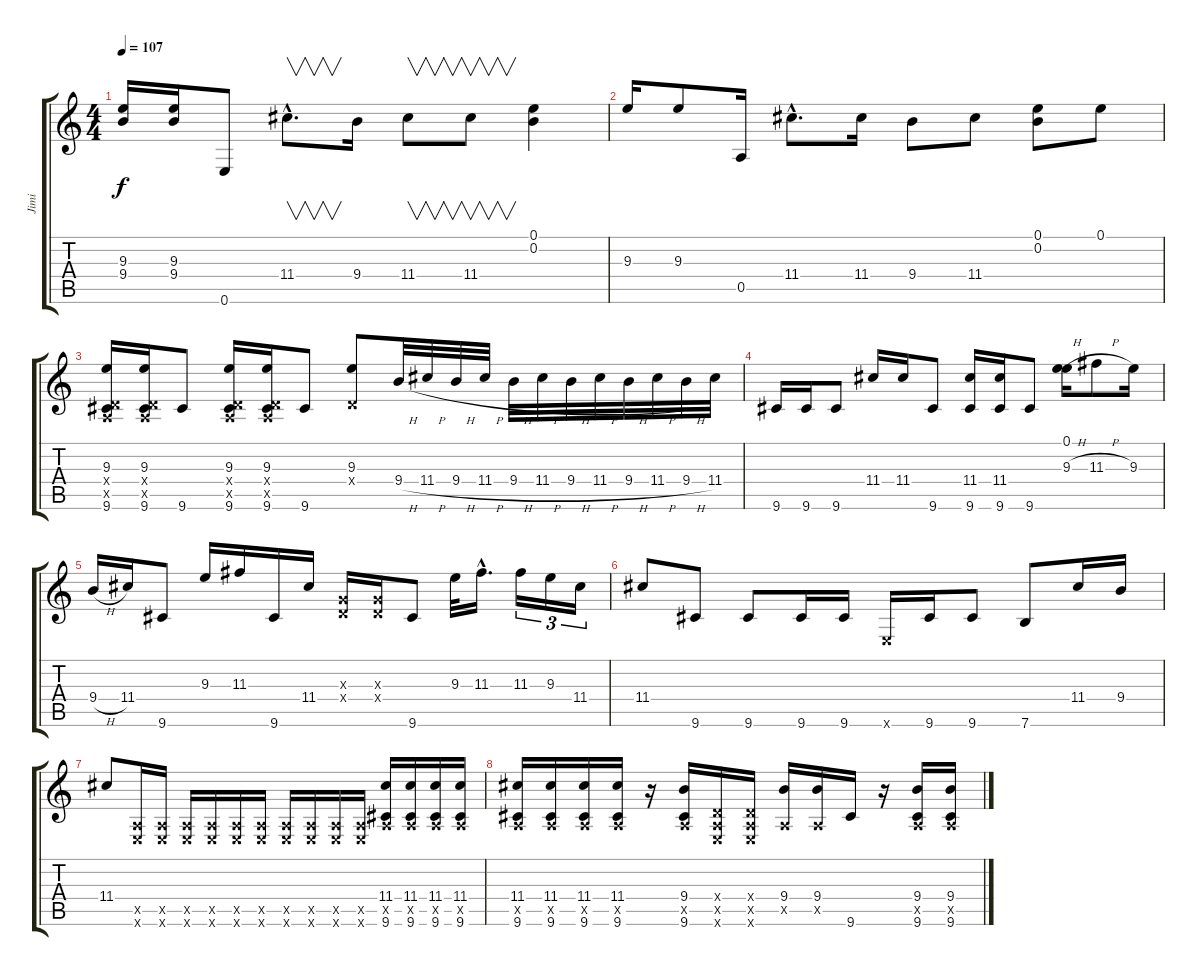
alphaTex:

\track ("Jimi" "Jimi") {instrument distortionguitar}
\staff {score tabs}
\tuning (E4 B3 G3 D3 A2 E2) {hide}
\ts (4 4)
\tempo 107
\clef g2
\ks c
(9.3 9.4).16{dy f} (9.3 9.4).16 0.6.8 11.4{hac}.8{v d} 9.4.16 11.4.8{v} 11.4.8{v} (0.1 0.2).4 |
9.3.16 9.3.8 0.5.16 11.4{hac}.8{d} 11.4.16 9.4.8 11.4.8 (0.1 0.2).8 0.1.8 |
(9.3 0.4{x} 0.5{x} 9.6).16 (9.3 0.4{x} 0.5{x} 9.6).16 9.6.8 (9.3 0.4{x} 0.5{x} 9.6).16 (9.3 0.4{x} 0.5{x} 9.6).16 9.6.8 (9.3 0.4{x}).8 9.4{h}.32 11.4{h}.32 9.4{h}.32 11.4{h}.32 9.4{h}.32 11.4{h}.32 9.4{h}.32 11.4{h}.32 9.4{h}.32 11.4{h}.32 9.4{h}.32 11.4.32 |
9.6.16 9.6.16 9.6.8 11.4.16 11.4.16 9.6.8 (11.4 9.6).16 (11.4 9.6).16 9.6.8 (0.1 9.3{h}).16 11.3{h}.8 9.3.16 |
9.4{h}.16 11.4.16 9.6.8 9.3.16 11.3.16 9.6.16 11.4.16 (0.3{x} 0.4{x}).16 (0.3{x} 0.4{x}).16 9.6.8 9.3.32 11.3{hac}.16{d} 11.3.16{tu (3 2)} 9.3.16{tu (3 2)} 11.4.16{tu (3 2)} |
11.4.8 9.6.8 9.6.8 9.6.16 9.6.16 0.6{x}.16 9.6.16 9.6.8 7.6.8 11.4.16 9.4.16 |
11.4.8 (0.5{x} 0.6{x}).16 (0.5{x} 0.6{x}).16 (0.5{x} 0.6{x}).16 (0.5{x} 0.6{x}).16 (0.5{x} 0.6{x}).16 (0.5{x} 0.6{x}).16 (0.5{x} 0.6{x}).16 (0.5{x} 0.6{x}).16 (0.5{x} 0.6{x}).16 (0.5{x} 0.6{x}).16 (11.4 0.5{x} 9.6).16 (11.4 0.5{x} 9.6).16 (11.4 0.5{x} 9.6).16 (11.4 0.5{x} 9.6).16 |
(11.4 0.5{x} 9.6).16 (11.4 0.5{x} 9.6).16 (11.4 0.5{x} 9.6).16 (11.4 0.5{x} 9.6).16 r.16 (9.4 0.5{x} 9.6).16 (0.4{x} 0.5{x} 0.6{x}).16 (0.4{x} 0.5{x} 0.6{x}).16 (9.4 0.5{x}).16 (9.4 0.5{x}).16 9.6.16 r.16 (9.4 0.5{x} 9.6).16 (9.4 0.5{x} 9.6).16
